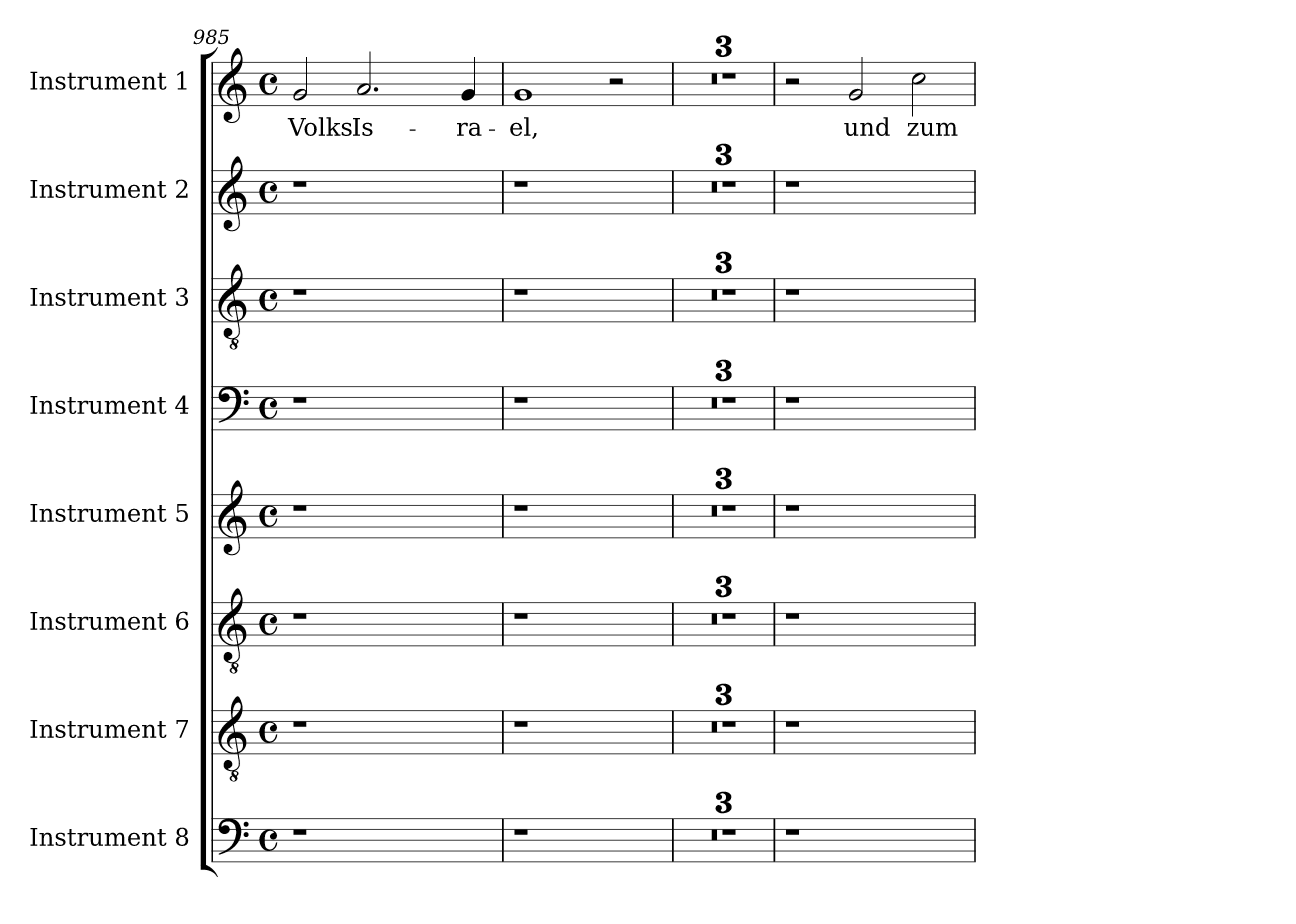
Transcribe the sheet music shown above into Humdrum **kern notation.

**kern	**kern	**kern	**kern	**kern	**kern	**kern	**kern	**text
*part8	*part7	*part6	*part5	*part4	*part3	*part2	*part1	*part1
*staff8	*staff7	*staff6	*staff5	*staff4	*staff3	*staff2	*staff1	*staff1
*I"Instrument 8	*I"Instrument 7	*I"Instrument 6	*I"Instrument 5	*I"Instrument 4	*I"Instrument 3	*I"Instrument 2	*I"Instrument 1	*
*clefF4	*clefGv2	*clefGv2	*clefG2	*clefF4	*clefGv2	*clefG2	*clefG2	*
*M4/4	*M4/4	*M4/4	*M4/4	*M4/4	*M4/4	*M4/4	*M4/4	*
*met(c)	*met(c)	*met(c)	*met(c)	*met(c)	*met(c)	*met(c)	*met(c)	*
=985	=985	=985	=985	=985	=985	=985	=985	=985
!	!	!	!	!	!	!	!	!LO:LY:b:cj
1r	1r	1r	1r	1r	1r	1r	2g/	Volks
!	!	!	!	!	!	!	!	!LO:LY:b:cj
.	.	.	.	.	.	.	2.a/	Is-
2ryy	2ryy	2ryy	2ryy	2ryy	2ryy	2ryy	.	.
!	!	!	!	!	!	!	!	!LO:LY:b:cj
.	.	.	.	.	.	.	4g/	-ra-
=986	=986	=986	=986	=986	=986	=986	=986	=986
!	!	!	!	!	!	!	!	!LO:LY:b:cj
1r	1r	1r	1r	1r	1r	1r	1g	-el,
2ryy	2ryy	2ryy	2ryy	2ryy	2ryy	2ryy	2r	.
=987	=987	=987	=987	=987	=987	=987	=987	=987
1r	1r	1r	1r	1r	1r	1r	1r	.
=988	=988	=988	=988	=988	=988	=988	=988	=988
1r	1r	1r	1r	1r	1r	1r	1r	.
=989	=989	=989	=989	=989	=989	=989	=989	=989
1r	1r	1r	1r	1r	1r	1r	1r	.
=990	=990	=990	=990	=990	=990	=990	=990	=990
1r	1r	1r	1r	1r	1r	1r	2r	.
!	!	!	!	!	!	!	!	!LO:LY:b:cj
.	.	.	.	.	.	.	2g/	und
!	!	!	!	!	!	!	!	!LO:LY:b:cj
2ryy	2ryy	2ryy	2ryy	2ryy	2ryy	2ryy	2cc\	zum
=	=	=	=	=	=	=	=	=
*-	*-	*-	*-	*-	*-	*-	*-	*-
